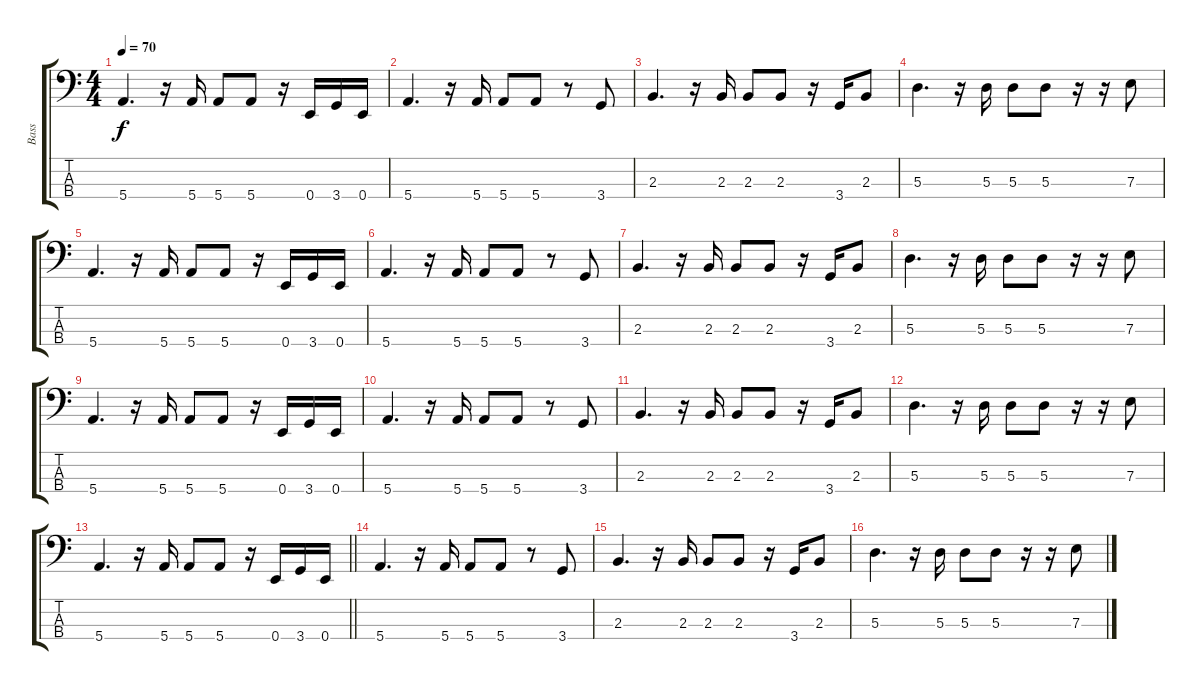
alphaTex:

\track ("Bass" "Bass") {instrument electricbassfinger}
\staff {score tabs}
\tuning (G2 D2 A1 E1) {hide}
\ts (4 4)
\tempo 70
\clef f4
\ks c
5.4.4{d dy f} r.16 5.4.16 5.4.8 5.4.8 r.16 0.4.16 3.4.16 0.4.16 |
5.4.4{d} r.16 5.4.16 5.4.8 5.4.8 r.8 3.4.8 |
2.3.4{d} r.16 2.3.16 2.3.8 2.3.8 r.16 3.4.16 2.3.8 |
5.3.4{d} r.16 5.3.16 5.3.8 5.3.8 r.16 r.16 7.3.8 |
5.4.4{d} r.16 5.4.16 5.4.8 5.4.8 r.16 0.4.16 3.4.16 0.4.16 |
5.4.4{d} r.16 5.4.16 5.4.8 5.4.8 r.8 3.4.8 |
2.3.4{d} r.16 2.3.16 2.3.8 2.3.8 r.16 3.4.16 2.3.8 |
5.3.4{d} r.16 5.3.16 5.3.8 5.3.8 r.16 r.16 7.3.8 |
5.4.4{d} r.16 5.4.16 5.4.8 5.4.8 r.16 0.4.16 3.4.16 0.4.16 |
5.4.4{d} r.16 5.4.16 5.4.8 5.4.8 r.8 3.4.8 |
2.3.4{d} r.16 2.3.16 2.3.8 2.3.8 r.16 3.4.16 2.3.8 |
5.3.4{d} r.16 5.3.16 5.3.8 5.3.8 r.16 r.16 7.3.8 |
\barLineRight lightlight
5.4.4{d} r.16 5.4.16 5.4.8 5.4.8 r.16 0.4.16 3.4.16 0.4.16 |
5.4.4{d} r.16 5.4.16 5.4.8 5.4.8 r.8 3.4.8 |
2.3.4{d} r.16 2.3.16 2.3.8 2.3.8 r.16 3.4.16 2.3.8 |
5.3.4{d} r.16 5.3.16 5.3.8 5.3.8 r.16 r.16 7.3.8
